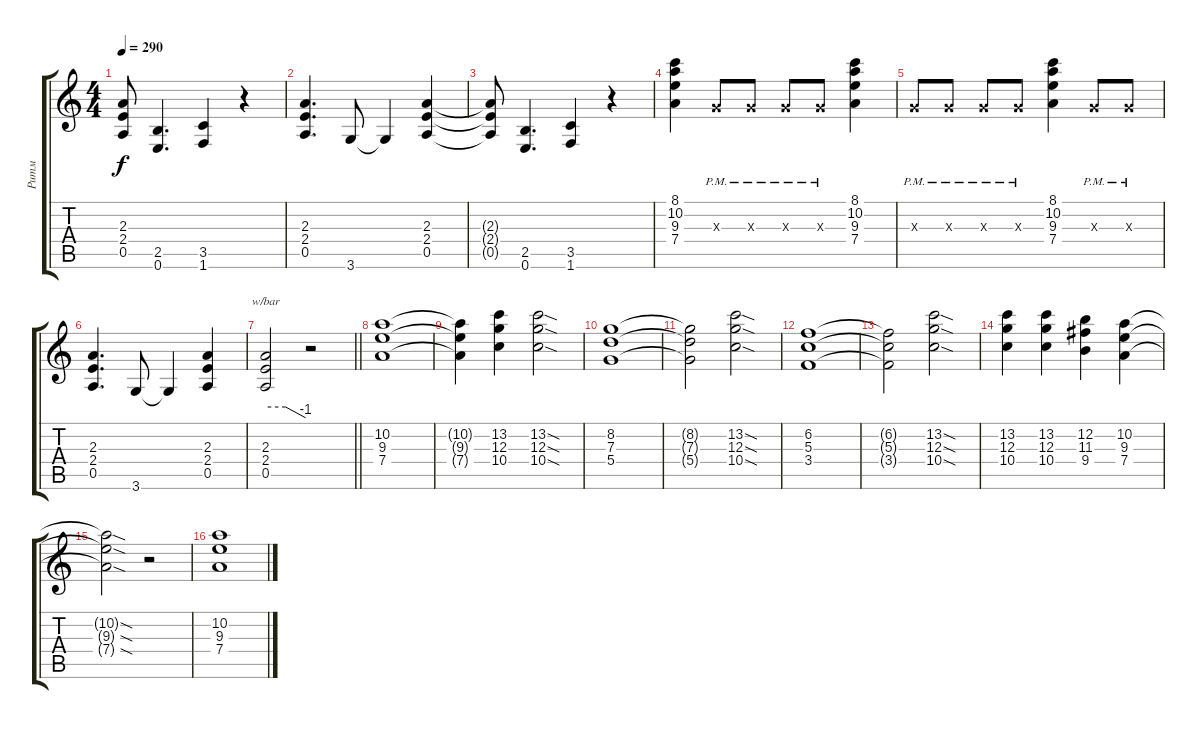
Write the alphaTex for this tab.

\track ("Ритм" "Ритм") {instrument distortionguitar}
\staff {score tabs}
\tuning (E4 B3 G3 D3 A2 E2) {hide}
\ts (4 4)
\tempo 290
\clef g2
\ks c
(2.3{t} 2.4{t} 0.5{t}).8{dy f} (2.5 0.6).4{d} (3.5 1.6).4 r.4 |
(2.3 2.4 0.5).4{d} 3.6.8 3.6{t}.4 (2.3 2.4 0.5).4 |
(2.3{t} 2.4{t} 0.5{t}).8 (2.5 0.6).4{d} (3.5 1.6).4 r.4 |
(8.1 10.2 9.3 7.4).4 0.3{pm x}.8 0.3{pm x}.8 0.3{pm x}.8 0.3{pm x}.8 (8.1 10.2 9.3 7.4).4 |
0.3{pm x}.8 0.3{pm x}.8 0.3{pm x}.8 0.3{pm x}.8 (8.1 10.2 9.3 7.4).4 0.3{pm x}.8 0.3{pm x}.8 |
(2.3 2.4 0.5).4{d} 3.6.8 3.6{t}.4 (2.3 2.4 0.5).4 |
\barLineRight lightlight
(2.3 2.4 0.5).2{tbe (custom default 0 0 30 0 60 -4)} r.2 |
(10.2 9.3 7.4).1 |
(10.2{t} 9.3{t} 7.4{t}).4 (13.2 12.3 10.4).4 (13.2{sod} 12.3{sod} 10.4{sod}).2 |
(8.2 7.3 5.4).1 |
(8.2{t} 7.3{t} 5.4{t}).2 (13.2{sod} 12.3{sod} 10.4{sod}).2 |
(6.2 5.3 3.4).1 |
(6.2{t} 5.3{t} 3.4{t}).2 (13.2{sod} 12.3{sod} 10.4{sod}).2 |
(13.2 12.3 10.4).4 (13.2 12.3 10.4).4 (12.2 11.3 9.4).4 (10.2 9.3 7.4).4 |
(10.2{sod t} 9.3{sod t} 7.4{sod t}).2 r.2 |
(10.2 9.3 7.4).1
